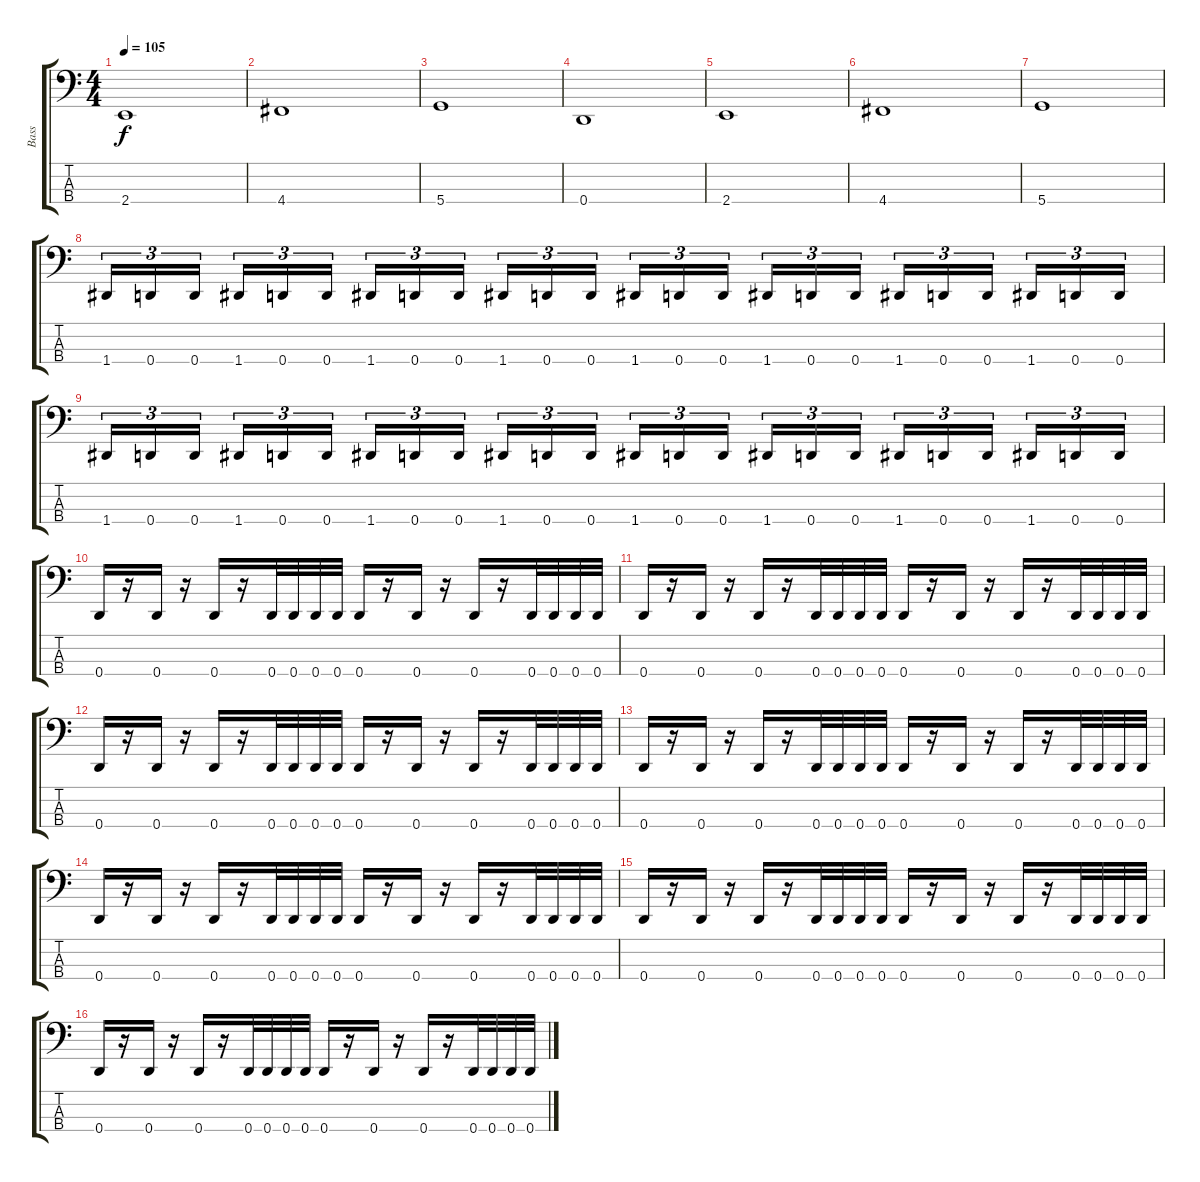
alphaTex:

\track ("Bass" "Bass") {instrument electricbassfinger}
\staff {score tabs}
\tuning (G2 D2 A1 D1) {hide}
\ts (4 4)
\tempo 105
\clef f4
\ks c
2.4.1{dy f} |
4.4.1 |
5.4.1 |
0.4.1 |
2.4.1 |
4.4.1 |
5.4.1 |
1.4.16{tu (3 2)} 0.4.16{tu (3 2)} 0.4.16{tu (3 2)} 1.4.16{tu (3 2)} 0.4.16{tu (3 2)} 0.4.16{tu (3 2)} 1.4.16{tu (3 2)} 0.4.16{tu (3 2)} 0.4.16{tu (3 2)} 1.4.16{tu (3 2)} 0.4.16{tu (3 2)} 0.4.16{tu (3 2)} 1.4.16{tu (3 2)} 0.4.16{tu (3 2)} 0.4.16{tu (3 2)} 1.4.16{tu (3 2)} 0.4.16{tu (3 2)} 0.4.16{tu (3 2)} 1.4.16{tu (3 2)} 0.4.16{tu (3 2)} 0.4.16{tu (3 2)} 1.4.16{tu (3 2)} 0.4.16{tu (3 2)} 0.4.16{tu (3 2)} |
1.4.16{tu (3 2)} 0.4.16{tu (3 2)} 0.4.16{tu (3 2)} 1.4.16{tu (3 2)} 0.4.16{tu (3 2)} 0.4.16{tu (3 2)} 1.4.16{tu (3 2)} 0.4.16{tu (3 2)} 0.4.16{tu (3 2)} 1.4.16{tu (3 2)} 0.4.16{tu (3 2)} 0.4.16{tu (3 2)} 1.4.16{tu (3 2)} 0.4.16{tu (3 2)} 0.4.16{tu (3 2)} 1.4.16{tu (3 2)} 0.4.16{tu (3 2)} 0.4.16{tu (3 2)} 1.4.16{tu (3 2)} 0.4.16{tu (3 2)} 0.4.16{tu (3 2)} 1.4.16{tu (3 2)} 0.4.16{tu (3 2)} 0.4.16{tu (3 2)} |
0.4.16 r.16 0.4.16 r.16 0.4.16 r.16 0.4.32 0.4.32 0.4.32 0.4.32 0.4.16 r.16 0.4.16 r.16 0.4.16 r.16 0.4.32 0.4.32 0.4.32 0.4.32 |
0.4.16 r.16 0.4.16 r.16 0.4.16 r.16 0.4.32 0.4.32 0.4.32 0.4.32 0.4.16 r.16 0.4.16 r.16 0.4.16 r.16 0.4.32 0.4.32 0.4.32 0.4.32 |
0.4.16 r.16 0.4.16 r.16 0.4.16 r.16 0.4.32 0.4.32 0.4.32 0.4.32 0.4.16 r.16 0.4.16 r.16 0.4.16 r.16 0.4.32 0.4.32 0.4.32 0.4.32 |
0.4.16 r.16 0.4.16 r.16 0.4.16 r.16 0.4.32 0.4.32 0.4.32 0.4.32 0.4.16 r.16 0.4.16 r.16 0.4.16 r.16 0.4.32 0.4.32 0.4.32 0.4.32 |
0.4.16 r.16 0.4.16 r.16 0.4.16 r.16 0.4.32 0.4.32 0.4.32 0.4.32 0.4.16 r.16 0.4.16 r.16 0.4.16 r.16 0.4.32 0.4.32 0.4.32 0.4.32 |
0.4.16 r.16 0.4.16 r.16 0.4.16 r.16 0.4.32 0.4.32 0.4.32 0.4.32 0.4.16 r.16 0.4.16 r.16 0.4.16 r.16 0.4.32 0.4.32 0.4.32 0.4.32 |
0.4.16 r.16 0.4.16 r.16 0.4.16 r.16 0.4.32 0.4.32 0.4.32 0.4.32 0.4.16 r.16 0.4.16 r.16 0.4.16 r.16 0.4.32 0.4.32 0.4.32 0.4.32
